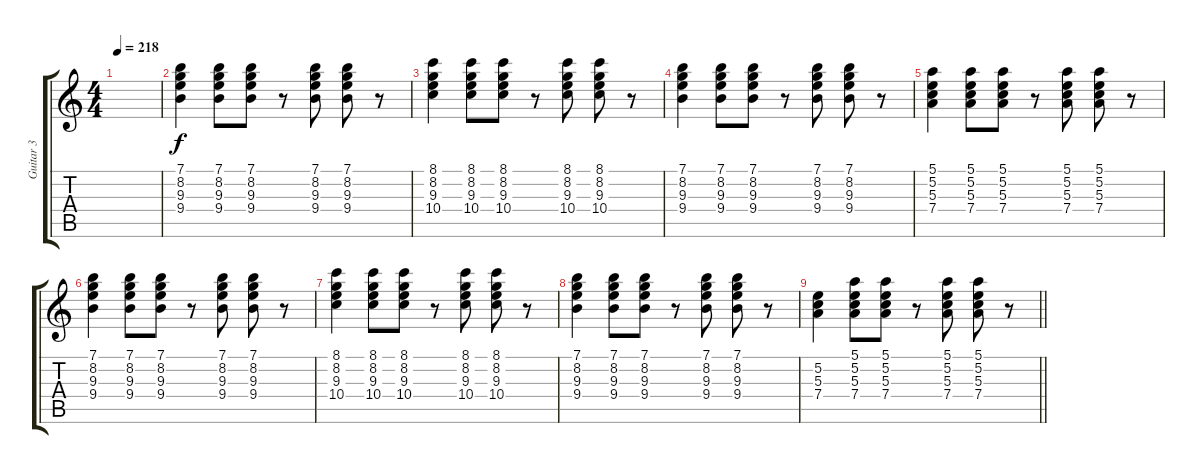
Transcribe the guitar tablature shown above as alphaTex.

\track ("Guitar 3" "Guitar 3") {instrument electricguitarclean}
\staff {score tabs}
\tuning (E4 B3 G3 D3 A2 E2) {hide}
\ts (4 4)
\tempo 218
\clef g2
\ks c
|
(7.1 8.2 9.3 9.4).4 (7.1 8.2 9.3 9.4).8 (7.1 8.2 9.3 9.4).8 r.8 (7.1 8.2 9.3 9.4).8 (7.1 8.2 9.3 9.4).8 r.8 |
(8.1 8.2 9.3 10.4).4 (8.1 8.2 9.3 10.4).8 (8.1 8.2 9.3 10.4).8 r.8 (8.1 8.2 9.3 10.4).8 (8.1 8.2 9.3 10.4).8 r.8 |
(7.1 8.2 9.3 9.4).4 (7.1 8.2 9.3 9.4).8 (7.1 8.2 9.3 9.4).8 r.8 (7.1 8.2 9.3 9.4).8 (7.1 8.2 9.3 9.4).8 r.8 |
(5.1 5.2 5.3 7.4).4 (5.1 5.2 5.3 7.4).8 (5.1 5.2 5.3 7.4).8 r.8 (5.1 5.2 5.3 7.4).8 (5.1 5.2 5.3 7.4).8 r.8 |
(7.1 8.2 9.3 9.4).4 (7.1 8.2 9.3 9.4).8 (7.1 8.2 9.3 9.4).8 r.8 (7.1 8.2 9.3 9.4).8 (7.1 8.2 9.3 9.4).8 r.8 |
(8.1 8.2 9.3 10.4).4 (8.1 8.2 9.3 10.4).8 (8.1 8.2 9.3 10.4).8 r.8 (8.1 8.2 9.3 10.4).8 (8.1 8.2 9.3 10.4).8 r.8 |
(7.1 8.2 9.3 9.4).4 (7.1 8.2 9.3 9.4).8 (7.1 8.2 9.3 9.4).8 r.8 (7.1 8.2 9.3 9.4).8 (7.1 8.2 9.3 9.4).8 r.8 |
\barLineRight lightlight
(5.2 5.3 7.4).4 (5.1 5.2 5.3 7.4).8 (5.1 5.2 5.3 7.4).8 r.8 (5.1 5.2 5.3 7.4).8 (5.1 5.2 5.3 7.4).8 r.8
